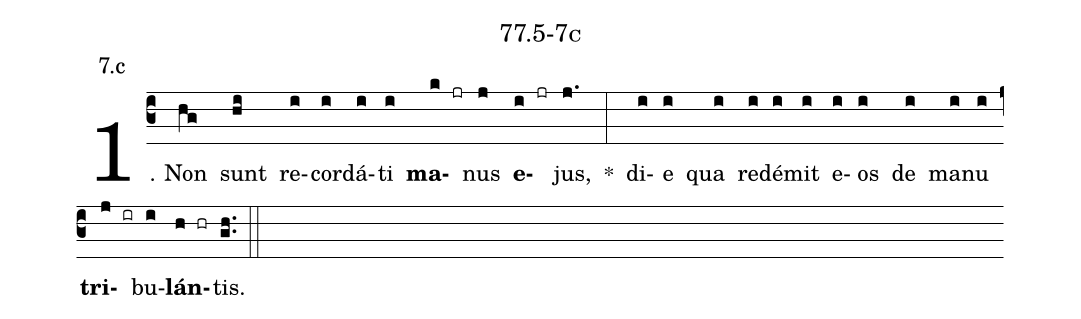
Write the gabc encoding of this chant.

name: 77.5-7c;
annotation: 7.c;
%%
(c3)1. Non(hg) sunt(hi) re(i)cor(i)dá(i)ti(i) <b>ma</b>(k jr)nus(j) <b>e</b>(i jr)jus,(j.) *(:) di(i)e(i) qua(i) red(i)é(i)mit(i) e(i)os(i) de(i) ma(i)nu(i) <b>tri</b>(j ir)bu(i)<b>lán</b>(h hr)tis.(gh..) (::)


%E(i) u(i) o(j) u(i) a(h) e.(gh..) (::)
